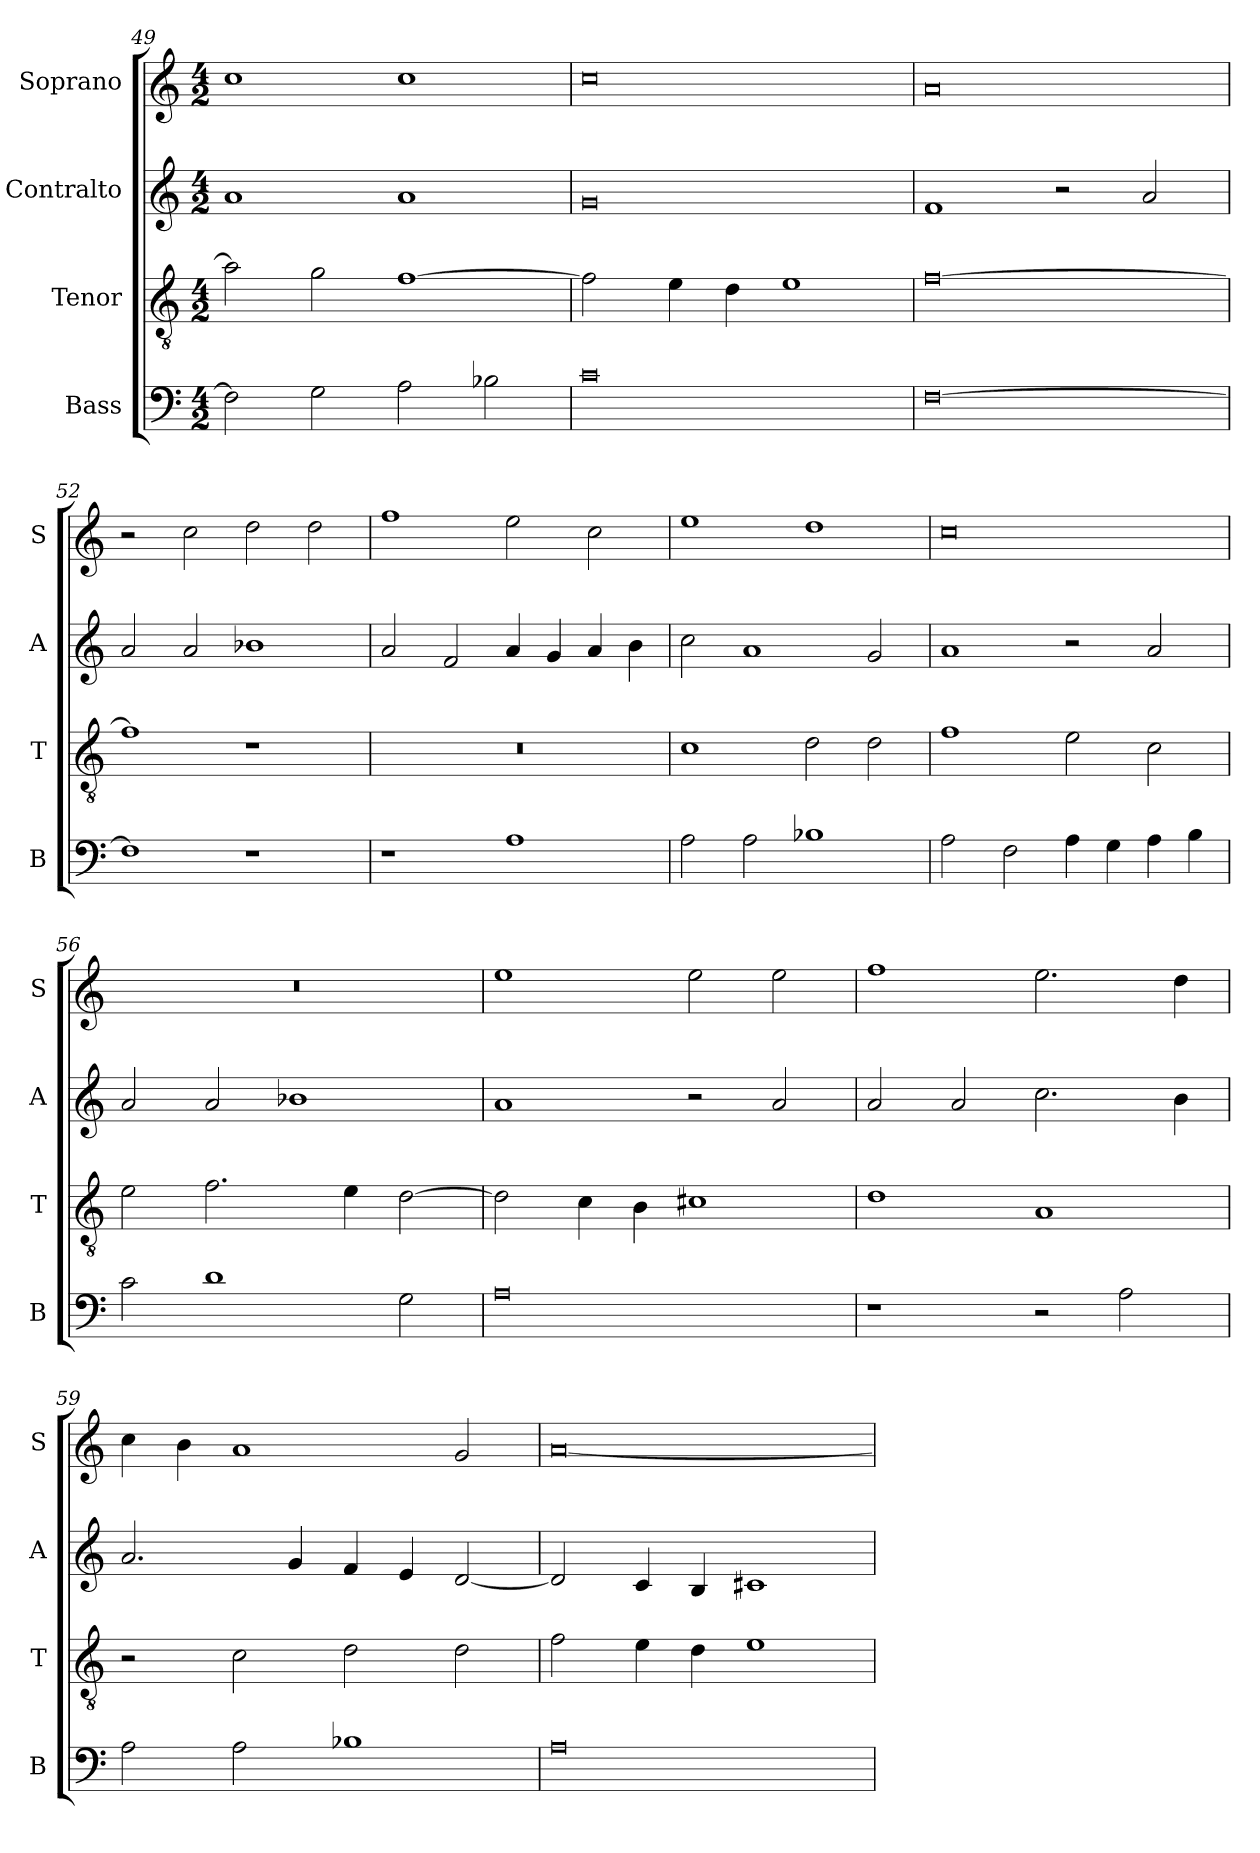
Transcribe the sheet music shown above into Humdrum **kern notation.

**kern	**kern	**kern	**kern
*part4	*part3	*part2	*part1
*staff4	*staff3	*staff2	*staff1
*I"Bass	*I"Tenor	*I"Contralto	*I"Soprano
*I'B	*I'T	*I'A	*I'S
*clefF4	*clefGv2	*clefG2	*clefG2
*k[]	*k[]	*k[]	*k[]
*A:aeo	*A:aeo	*A:aeo	*A:aeo
*M4/2	*M4/2	*M4/2	*M4/2
=49	=49	=49	=49
2F]	2a]	1a	1cc
2G	2g	.	.
2A	[1f	1a	1cc
2B-X	.	.	.
=50	=50	=50	=50
0c	2f]	0g	0cc
.	4e	.	.
.	4d	.	.
.	1e	.	.
=51	=51	=51	=51
[0F	[0f	1f	0a
.	.	2r	.
.	.	2a	.
=52	=52	=52	=52
1F]	1f]	2a	2r
.	.	2a	2cc
1r	1r	1b-X	2dd
.	.	.	2dd
=53	=53	=53	=53
1r	0r	2a	1ff
.	.	2f	.
1A	.	4a	2ee
.	.	4g	.
.	.	4a	2cc
.	.	4b	.
=54	=54	=54	=54
2A	1c	2cc	1ee
2A	.	1a	.
1B-X	2d	.	1dd
.	2d	2g	.
=55	=55	=55	=55
2A	1f	1a	0cc
2F	.	.	.
4A	2e	2r	.
4G	.	.	.
4A	2c	2a	.
4B	.	.	.
=56	=56	=56	=56
2c	2e	2a	0r
1d	2.f	2a	.
.	.	1b-X	.
.	4e	.	.
2G	[2d	.	.
=57	=57	=57	=57
0A	2d]	1a	1ee
.	4c	.	.
.	4B	.	.
.	1c#X	2r	2ee
.	.	2a	2ee
=58	=58	=58	=58
1r	1d	2a	1ff
.	.	2a	.
2r	1A	2.cc	2.ee
2A	.	.	.
.	.	4b	4dd
=59	=59	=59	=59
2A	2r	2.a	4cc
.	.	.	4b
2A	2c	.	1a
.	.	4g	.
1B-X	2d	4f	.
.	.	4e	.
.	2d	[2d	2g
=60	=60	=60	=60
0A	2f	2d]	[0a
.	4e	4c	.
.	4d	4B	.
.	1e	1c#X	.
=	=	=	=
*-	*-	*-	*-
